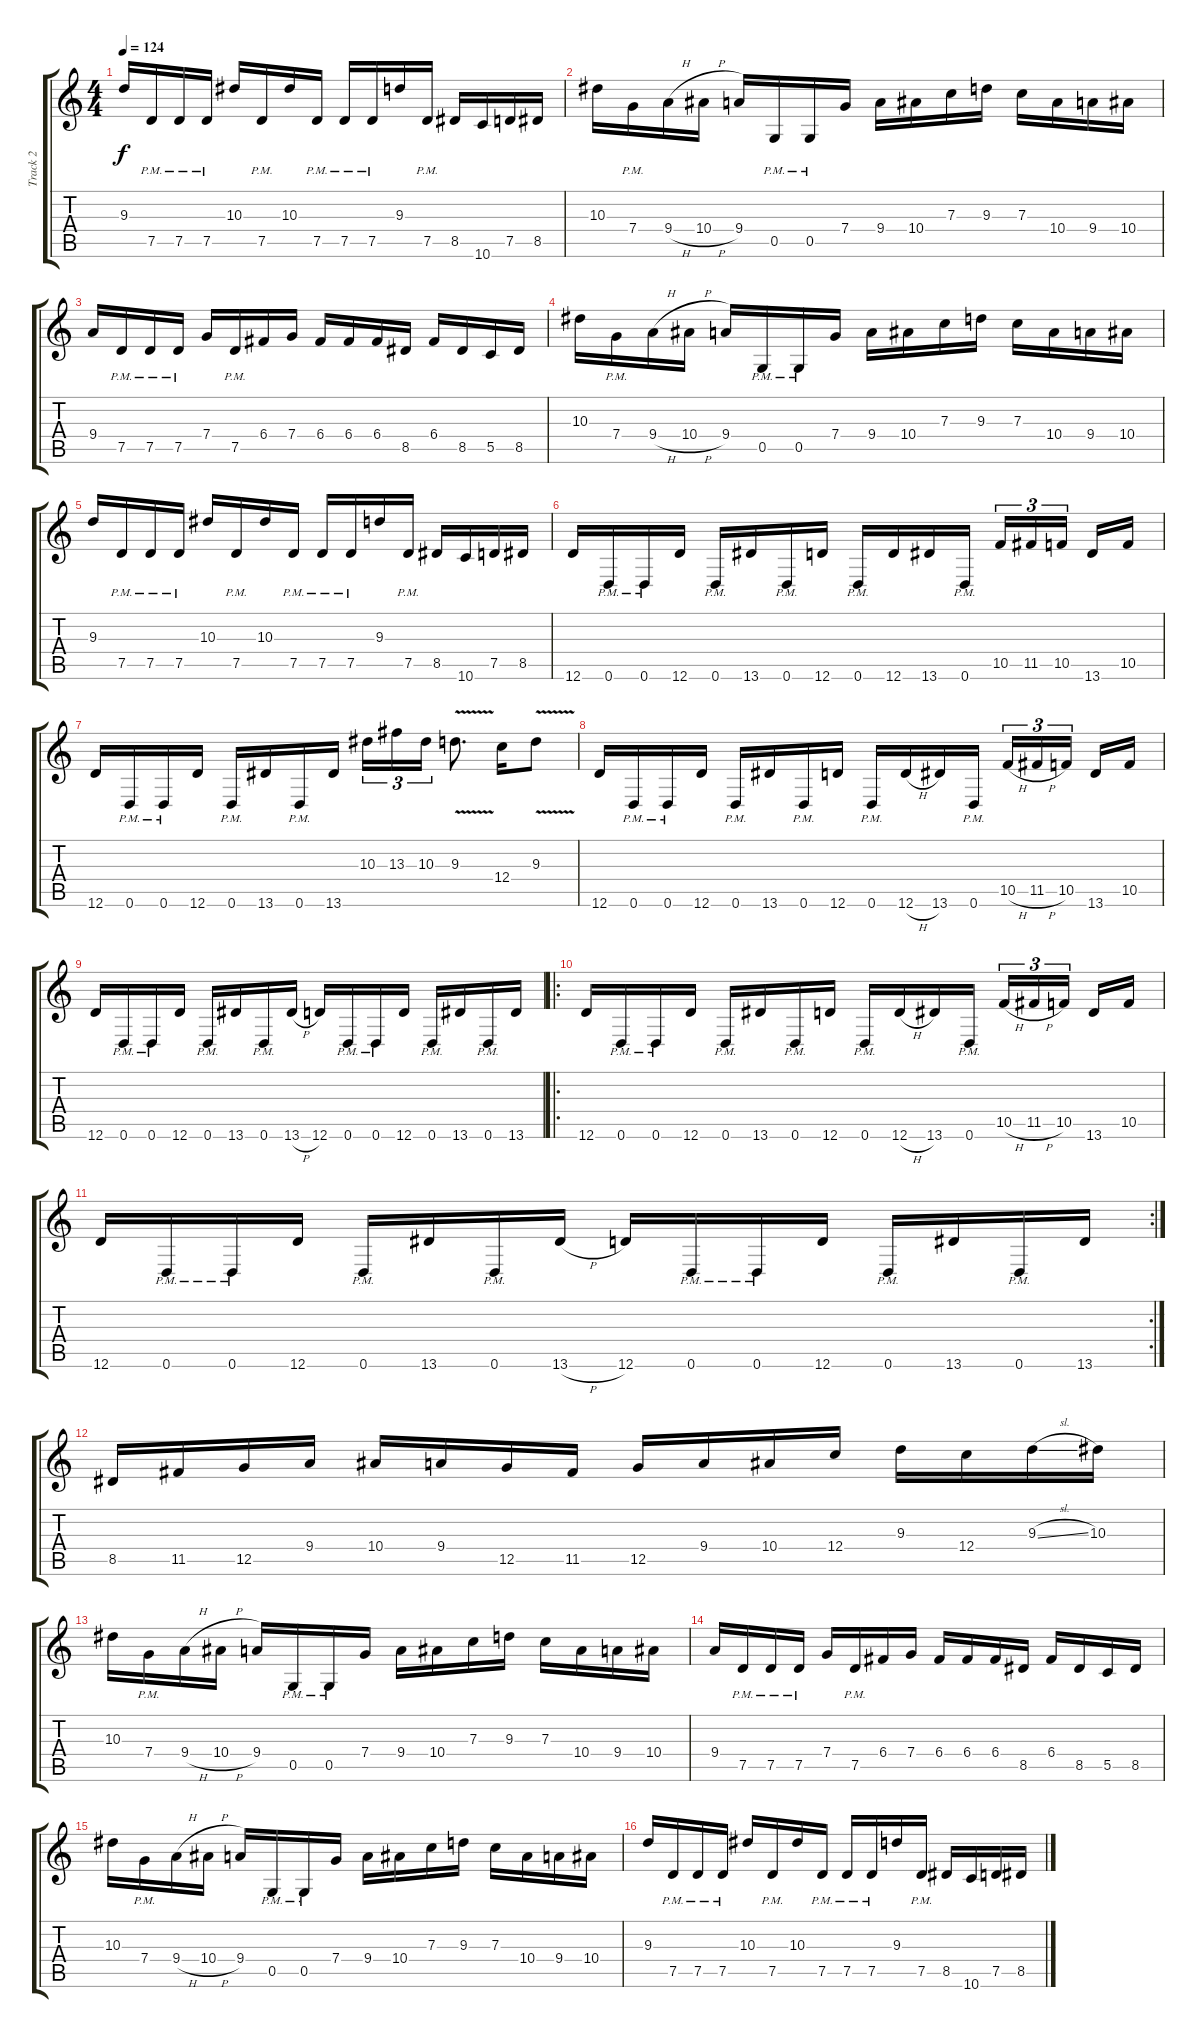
\track ("Track 2" "Track 2") {instrument distortionguitar}
\staff {score tabs}
\tuning (D4 A3 F3 C3 G2 D2) {hide}
\ts (4 4)
\tempo 124
\clef g2
\ks c
9.3.16{dy f} 7.5{pm}.16 7.5{pm}.16 7.5{pm}.16 10.3.16 7.5{pm}.16 10.3.16 7.5{pm}.16 7.5{pm}.16 7.5{pm}.16 9.3.16 7.5{pm}.16 8.5.16 10.6.16 7.5.16 8.5.16 |
10.3.16 7.4{pm}.16 9.4{h}.16 10.4{h}.16 9.4.16 0.5{pm}.16 0.5{pm}.16 7.4.16 9.4.16 10.4.16 7.3.16 9.3.16 7.3.16 10.4.16 9.4.16 10.4.16 |
9.4.16 7.5{pm}.16 7.5{pm}.16 7.5{pm}.16 7.4.16 7.5{pm}.16 6.4.16 7.4.16 6.4.16 6.4.16 6.4.16 8.5.16 6.4.16 8.5.16 5.5.16 8.5.16 |
10.3.16 7.4{pm}.16 9.4{h}.16 10.4{h}.16 9.4.16 0.5{pm}.16 0.5{pm}.16 7.4.16 9.4.16 10.4.16 7.3.16 9.3.16 7.3.16 10.4.16 9.4.16 10.4.16 |
9.3.16 7.5{pm}.16 7.5{pm}.16 7.5{pm}.16 10.3.16 7.5{pm}.16 10.3.16 7.5{pm}.16 7.5{pm}.16 7.5{pm}.16 9.3.16 7.5{pm}.16 8.5.16 10.6.16 7.5.16 8.5.16 |
12.6.16 0.6{pm}.16 0.6{pm}.16 12.6.16 0.6{pm}.16 13.6.16 0.6{pm}.16 12.6.16 0.6{pm}.16 12.6.16 13.6.16 0.6{pm}.16 10.5.16{tu (3 2)} 11.5.16{tu (3 2)} 10.5.16{tu (3 2) beam splitsecondary} 13.6.16 10.5.16 |
12.6.16 0.6{pm}.16 0.6{pm}.16 12.6.16 0.6{pm}.16 13.6.16 0.6{pm}.16 13.6.16 10.3.16{tu (3 2)} 13.3.16{tu (3 2)} 10.3.16{tu (3 2)} 9.3{v}.8{d} 12.4.16 9.3{v}.8 |
12.6.16 0.6{pm}.16 0.6{pm}.16 12.6.16 0.6{pm}.16 13.6.16 0.6{pm}.16 12.6.16 0.6{pm}.16 12.6{h}.16 13.6.16 0.6{pm}.16 10.5{h}.16{tu (3 2)} 11.5{h}.16{tu (3 2)} 10.5.16{tu (3 2) beam splitsecondary} 13.6.16 10.5.16 |
12.6.16 0.6{pm}.16 0.6{pm}.16 12.6.16 0.6{pm}.16 13.6.16 0.6{pm}.16 13.6{h}.16 12.6.16 0.6{pm}.16 0.6{pm}.16 12.6.16 0.6{pm}.16 13.6.16 0.6{pm}.16 13.6.16 |
\ro
12.6.16 0.6{pm}.16 0.6{pm}.16 12.6.16 0.6{pm}.16 13.6.16 0.6{pm}.16 12.6.16 0.6{pm}.16 12.6{h}.16 13.6.16 0.6{pm}.16 10.5{h}.16{tu (3 2)} 11.5{h}.16{tu (3 2)} 10.5.16{tu (3 2) beam splitsecondary} 13.6.16 10.5.16 |
\rc 2
12.6.16 0.6{pm}.16 0.6{pm}.16 12.6.16 0.6{pm}.16 13.6.16 0.6{pm}.16 13.6{h}.16 12.6.16 0.6{pm}.16 0.6{pm}.16 12.6.16 0.6{pm}.16 13.6.16 0.6{pm}.16 13.6.16 |
8.5.16 11.5.16 12.5.16 9.4.16 10.4.16 9.4.16 12.5.16 11.5.16 12.5.16 9.4.16 10.4.16 12.4.16 9.3.16 12.4.16 9.3{sl}.16 10.3.16 |
10.3.16 7.4{pm}.16 9.4{h}.16 10.4{h}.16 9.4.16 0.5{pm}.16 0.5{pm}.16 7.4.16 9.4.16 10.4.16 7.3.16 9.3.16 7.3.16 10.4.16 9.4.16 10.4.16 |
9.4.16 7.5{pm}.16 7.5{pm}.16 7.5{pm}.16 7.4.16 7.5{pm}.16 6.4.16 7.4.16 6.4.16 6.4.16 6.4.16 8.5.16 6.4.16 8.5.16 5.5.16 8.5.16 |
10.3.16 7.4{pm}.16 9.4{h}.16 10.4{h}.16 9.4.16 0.5{pm}.16 0.5{pm}.16 7.4.16 9.4.16 10.4.16 7.3.16 9.3.16 7.3.16 10.4.16 9.4.16 10.4.16 |
9.3.16 7.5{pm}.16 7.5{pm}.16 7.5{pm}.16 10.3.16 7.5{pm}.16 10.3.16 7.5{pm}.16 7.5{pm}.16 7.5{pm}.16 9.3.16 7.5{pm}.16 8.5.16 10.6.16 7.5.16 8.5.16
